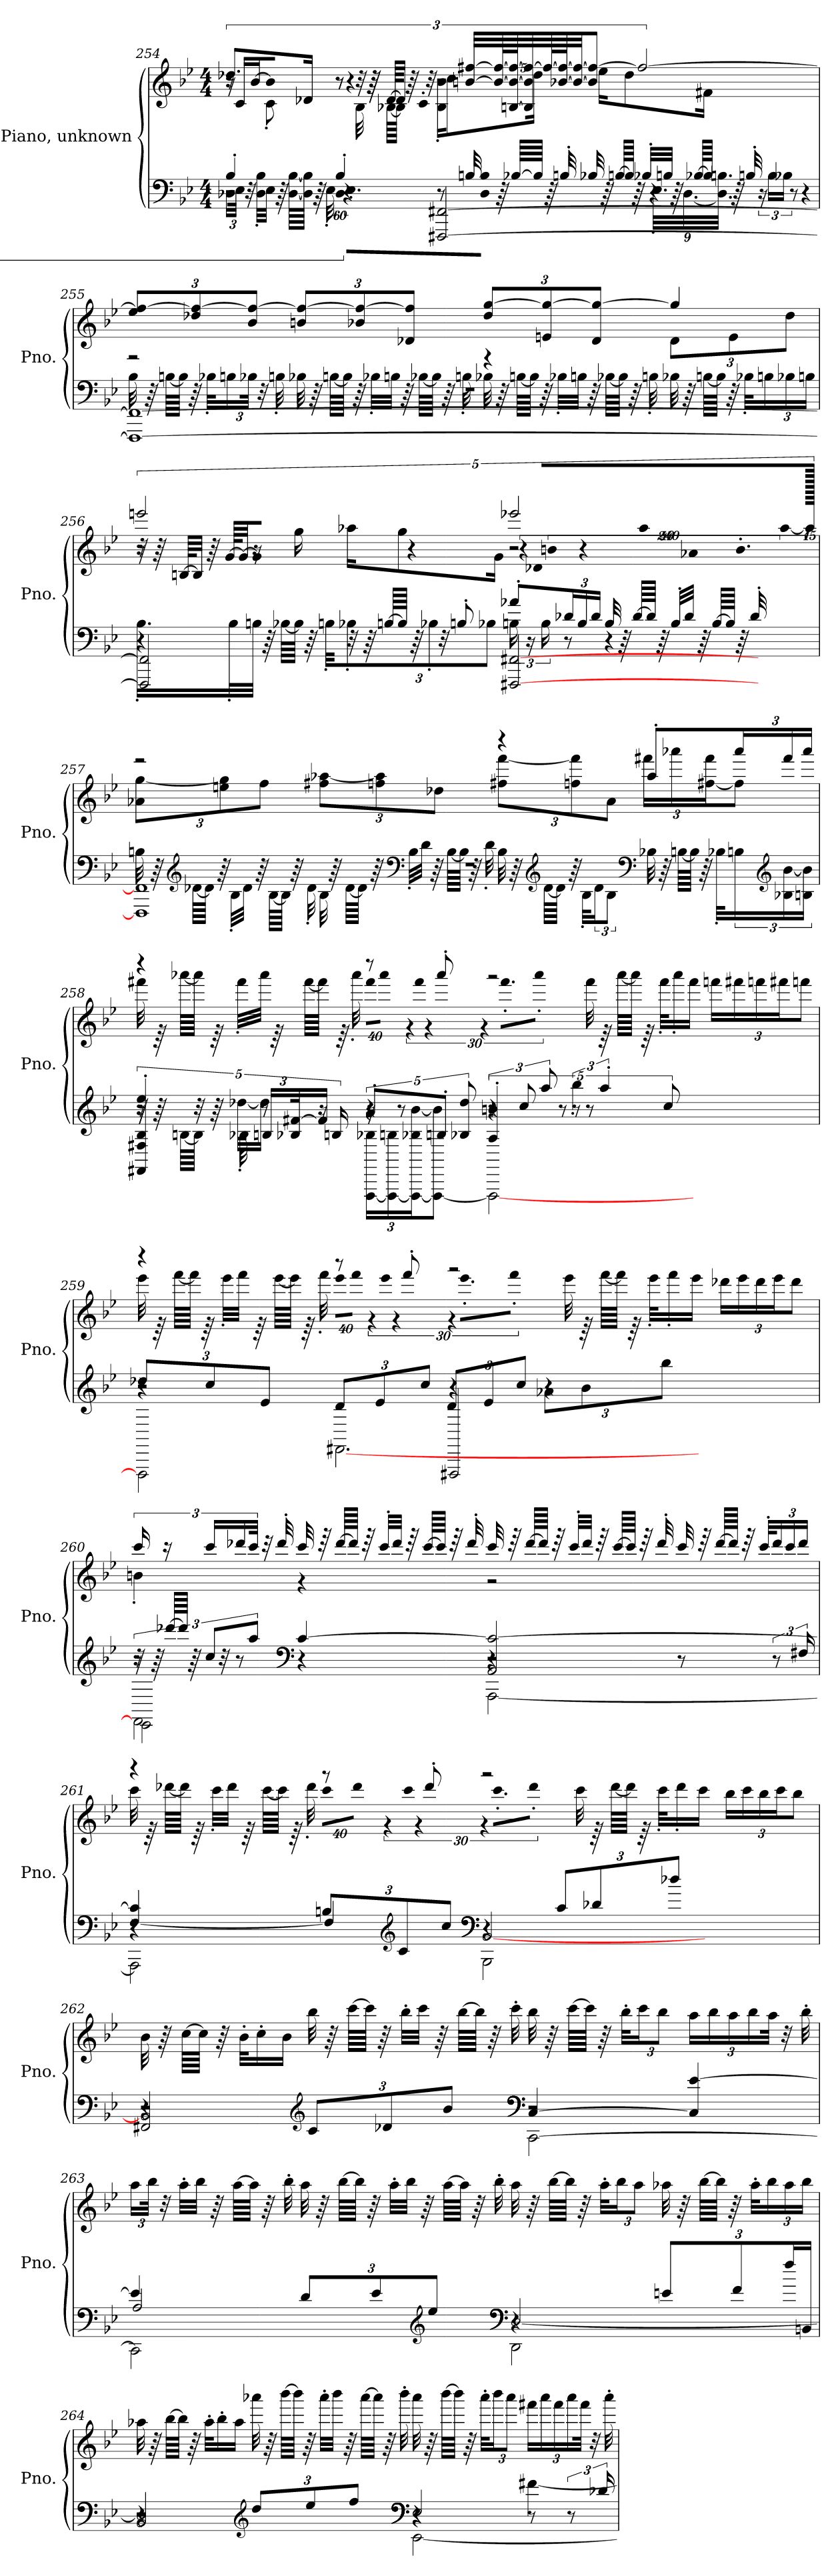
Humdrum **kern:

**kern	**kern
*part1	*part1
*staff2	*staff1
*I"Piano, unknown	*
*I'Pno.	*
!!LO:LB:g=z
*clefF4	*clefG2
*k[b-e-]	*k[b-e-]
*M4/4	*M4/4
=254	=254
*^	*
*	*Xbrackettup	*
*	*^	*^
*	*	*	*	*^
4B-'/	24D-X\LL	2r	24r	8r	8.dd-X/L
.	48E-\JJk	.	24c/LL	.	.
.	32r	.	.	.	.
.	.	.	[24b-/	.	.
.	32D-\' 32B-\'LLL	.	.	.	.
.	32E-\JJJ	.	16b-/JJ]	8c'\	.
.	64r	.	.	.	.
.	[64D-\ [64B-\LLLL	.	.	.	.
.	64D-\] 64B-\]JJJJ	.	32r	.	16d-X/Jk
.	64r	.	.	.	.
.	32E-'\	.	32c'/	.	.
*	*brackettup	*	*	*	*
!	!LO:N:vis=32	!	!	!	!
*	*	*	*Xbrackettup	*	*
4B-'/	1920%53D-\	.	[40bn/ [40ff#X/LLL	8r	8r
.	.	.	80b/_ 80ff#/_L	.	.
!	!LO:N:vis=64	!	!	!	!
.	640%9r	.	.	.	.
.	.	.	[80Bn/ 80b/_ 80ff#/_J	.	.
.	36.E-'\LLL	.	.	.	.
.	.	.	40B/] 40b/] 40ff#/_	.	.
.	.	.	80ff#/L_	.	.
!	!LO:N:vis=32	!	!	!	!
.	1920%53D-\ 1920%53B-\JJJ	.	.	.	.
.	.	.	[80b-X/ 80ff#/_J	.	.
.	.	.	40b-/_ 40ff#/_JJ	.	.
!	!LO:N:vis=64	!	!	!	!
.	640%9r	.	.	.	.
.	36.E-'\LLL	.	8b-/] 8ff#/_J	32B\	32r
.	.	.	.	64r	64r
.	[36.D-\	.	.	.	.
.	.	.	.	[64B-X\LLLL	[64d-/KKLL
.	.	.	.	64B-\JJJJ]	16d-/JJ]
.	.	.	.	64r	.
.	36.D-\] 36.Bn\JJJ	.	.	.	.
.	.	.	.	32r	.
8r	24r	[2FFF#X/ [2FF#X/	2ff#/_	16B-\' 16b-\'KL	2r
.	24B\LL	.	.	.	.
.	.	.	.	8cc\	.
.	24B-X\JJ	.	.	.	.
32Bn/	8r	.	.	.	.
64r	.	.	.	.	.
[64B-X/LLLL	.	.	.	.	.
64B-/JJJJ]	.	.	.	16dd-\Jk	.
64r	.	.	.	.	.
32Bn'/	.	.	.	.	.
32B-X/	4r	.	.	16ee-\KL	.
64r	.	.	.	.	.
[64Bn/LLLL	.	.	.	.	.
64B/JJJJ]	.	.	.	8dd-\	.
64r	.	.	.	.	.
32B-X'/LLL	.	.	.	.	.
32Bn/JJJ	.	.	.	.	.
64r	.	.	.	.	.
[64B-X/LLLL	.	.	.	.	.
64B-/JJJJ]	.	.	.	16f#X\Jk	.
64r	.	.	.	.	.
32Bn'/	.	.	.	.	.
*	*	*	*	*v	*v
!!LO:LB:g=z
=255	=255	=255	=255	=255
1r	32B-\	1FFF#_ 1FF#_	12ee-/ 12ff#/_L	2r
.	64r	.	.	.
.	[64Bn\LLLL	.	.	.
.	64B\JJJJ]	.	.	.
.	64r	.	.	.
.	.	.	12dd-X/ 12ff#/_	.
.	32B-X'\KLL	.	.	.
*	*Xbrackettup	*	*	*
.	24Bn\	.	.	.
.	48B-X\JJk	.	12b-/ 12ff#/_J	.
.	32r	.	.	.
.	32Bn'\	.	.	.
.	32B-X\	.	12bn/ 12ff#/_L	.
.	64r	.	.	.
.	[64Bn\LLLL	.	.	.
.	64B\JJJJ]	.	.	.
.	64r	.	.	.
.	.	.	12b-X/ 12ff#/_	.
.	32B-X'\LLL	.	.	.
.	32Bn\JJJ	.	.	.
.	64r	.	.	.
.	.	.	12d-X/ 12ff#/]J	.
.	[64B-X\LLLL	.	.	.
.	64B-\JJJJ]	.	.	.
.	64r	.	.	.
.	32Bn'\	.	.	.
.	32B-X\	.	12dd-/ [12gg/L	4r
.	64r	.	.	.
.	[64Bn\LLLL	.	.	.
.	64B\JJJJ]	.	.	.
.	64r	.	.	.
.	.	.	12en/ 12gg/_	.
.	32B-X'\LLL	.	.	.
.	32Bn\JJJ	.	.	.
.	64r	.	.	.
.	.	.	12d-/ 12gg/_J	.
.	[64B-X\LLLL	.	.	.
.	64B-\JJJJ]	.	.	.
.	64r	.	.	.
.	32Bn'\	.	.	.
.	32B-X\	.	4gg/]	12d-\L
.	64r	.	.	.
.	[64Bn\LLLL	.	.	.
.	64B\JJJJ]	.	.	.
.	64r	.	.	.
.	.	.	.	12e\
.	32B-X'\KLL	.	.	.
.	24Bn\	.	.	.
.	24B-X\	.	.	12dd-\J
.	24Bn\JJ	.	.	.
!!LO:PB:g=z
=256	=256	=256	=256	=256
*	*	*	*	*^
*	*	*	*	*	*brackettup
4r	16.B-'\LL	2FFF#/] 2FF#/]	2eeen/	8r	40r
.	.	.	.	.	80r
.	.	.	.	.	[80Bn/KLLL
.	.	.	.	.	40B/JJJ]
.	.	.	.	.	80r
.	.	.	.	.	[80g/KLLL
.	32B-'\L	.	.	.	.
.	.	.	.	.	40g/JJ_
.	32Bn\JJJ	.	.	16r	8g/J]
.	64r	.	.	.	.
.	[64B-X\LLLL	.	.	.	.
.	64B-\JJJJ]	.	.	16gg\	.
.	64r	.	.	.	.
.	32Bn'\KKL	.	.	.	.
32r	12B-X'\	.	.	16aa-X\KL	4r
64r	.	.	.	.	.
[64Bn/LLLL	.	.	.	.	.
64B/JJJJ]	.	.	.	8gg\	.
64r	.	.	.	.	.
.	12B-X'\	.	.	.	.
32r	.	.	.	.	.
8Bn'/	.	.	.	.	.
.	12B-X\J	.	.	.	.
.	.	.	.	16g\Jk	.
*	*brackettup	*	*	*	*
!	!	!	!	!	!LO:N:vis=32
8a-X'/L	24Bn\	[2FFF#X/ [2FF#X/	2eee-X/	2r	640%23r
!	!	!	!	!	!LO:N:vis=32
.	.	.	.	.	640%23d-X/KLL
.	24r	.	.	.	.
!	!	!	!	!	!LO:N:vis=16
.	.	.	.	.	1920%137bn/JJ
.	24B\	.	.	.	.
*Xbrackettup	*	*	*	*	*
24d-X/L	8r	.	.	.	.
!	!	!	!	!	!LO:N:vis=32
.	.	.	.	.	640%23r
24B/	.	.	.	.	.
!	!	!	!	!	!LO:N:vis=16
.	.	.	.	.	1920%137aa-/
24d-/JJ	.	.	.	.	.
32B/	4r	.	.	.	.
!	!	!	!	!	!LO:N:vis=16
.	.	.	.	.	1920%137a-X/LL
64r	.	.	.	.	.
[64d-/LLLL	.	.	.	.	.
64d-/JJJJ]	.	.	.	.	.
!	!	!	!	!	!LO:N:vis=16.
.	.	.	.	.	960%103b'/
64r	.	.	.	.	.
32B'/LLL	.	.	.	.	.
32d-/JJJ	.	.	.	.	.
64r	.	.	.	.	.
[64B/LLLL	.	.	.	.	.
.	.	.	.	.	[240%17aa-/J
64B/JJJJ]	.	.	.	.	.
64r	.	.	.	.	.
32d-'/	.	.	.	.	.
1920ryy	1920ryy	1920ryy	1920ryy	1920ryy	1920aa-/]
*	*	*	*	*v	*v
!!LO:LB:g=z
=257	=257	=257	=257	=257
*	*	*	*	*Xbrackettup
1r	32Bn\	1FFF#] 1FF#]	2r	12a-X\ [12gg\L
.	64r	.	.	.
*clefG2	*	*	*	*
.	[64d-X\LLLL	.	.	.
.	64d-\JJJJ]	.	.	.
.	64r	.	.	.
.	.	.	.	12een\ 12gg\]
.	32B'\LLL	.	.	.
.	32d-\JJJ	.	.	.
.	64r	.	.	.
.	.	.	.	12ff\J
.	[64B\LLLL	.	.	.
.	64B\JJJJ]	.	.	.
.	64r	.	.	.
.	32d-'\	.	.	.
.	32B\	.	.	12ff#X\ [12aa-X\L
.	64r	.	.	.
.	[64d-\LLLL	.	.	.
.	64d-\JJJJ]	.	.	.
.	64r	.	.	.
.	.	.	.	12ffn\ 12aa-\]
*clefF4	*	*	*	*
.	32B'\LLL	.	.	.
.	32d-\JJJ	.	.	.
.	64r	.	.	.
.	.	.	.	12dd-X\J
.	[64B\LLLL	.	.	.
.	64B\JJJJ]	.	.	.
.	64r	.	.	.
.	32d-'\	.	.	.
.	32B\	.	4r	12ff#X\ [12fff\L
.	64r	.	.	.
*clefG2	*	*	*	*
.	[64d-\LLLL	.	.	.
.	64d-\JJJJ]	.	.	.
.	64r	.	.	.
.	.	.	.	12ffn\ 12fff\]
.	32B'\KLL	.	.	.
.	24d-\J	.	.	.
.	12B\J	.	.	12a-\J
*clefF4	*	*	*	*
.	32B-X\	.	8aa-'/L	24fff#X\LL
.	64r	.	.	.
.	.	.	.	24aaa-X\
.	[64Bn\LLLL	.	.	.
.	64B\JJJJ]	.	.	.
.	64r	.	.	.
.	.	.	.	[24ff#X\ 24fff#\J
.	32B-X'\KLL	.	.	.
.	24Bn\	.	24aaa-/L	8ff#\J]
*clefG2	*	*	*	*
.	24B-X\ [24b-\	.	24fff#/	.
.	24Bn\ 24b-\]JJ	.	24aaa-/JJ	.
*v	*v	*v	*	*
!!LO:LB:g=z	!!
=258	=258	=258
*brackettup	*	*
*^	*	*
*	*^	*	*
*	*	*^	*	*
5FF#X/' 5F#X/' 5B-/' 5ee-/'	16r	8r	32r	4r	32fff#X\
.	.	.	64r	.	64r
.	.	.	[64Bn\LLLL	.	[64aaa-X\LLLL
.	32r	.	64B\JJJJ]	.	64aaa-\JJJJ]
.	.	.	64r	.	64r
.	[32dd-X\KLL	.	32B-X'\	.	32fff#'\LLL
*	*	*Xbrackettup	*	*	*
.	16dd-\JJ]	24Bn/LL	8r	.	32aaa-\JJJ
.	.	.	.	.	64r
.	.	48B-X/ [48f#X/K	.	.	.
.	.	.	.	.	[64fff#\LLLL
.	16r	16f#/JJ]	.	.	64fff#\JJJJ]
20Bn/	.	.	.	.	.
.	.	.	.	.	64r
.	.	.	.	.	32aaa-'\
*	*	*	*	*	*brackettup
!	!	!	!	!	!LO:N:vis=32
20r	4r	8a'/L	[24FFF\ 24B-X\LL	8r	640%23fff#\LLL
!	!	!	!	!	!LO:N:vis=32
.	.	.	.	.	640%23aaa-\JJJ
.	.	.	24FFF\_ 24Bn\	.	.
10r	.	.	.	.	.
!	!	!	!	!	!LO:N:vis=64
.	.	.	.	.	960%17r
.	.	.	24FFF\_ 24B-X\ [24b-\J	.	.
!	!	!	!	!	!LO:N:vis=64
.	.	.	.	.	960%17fff#\
!	!	!	!	!	!LO:N:vis=32
.	.	.	.	.	640%23r
.	.	8Bn'/J	8FFF\_ 8b-\]J	8aaa-'/	.
!	!	!	!	!	!LO:N:vis=64
.	.	.	.	.	960%17r
10B-X/ 10dd-/	.	.	.	.	.
!	!	!	!	!	!LO:N:vis=32.
.	.	.	.	.	1920%103fff#'\LLL
!	!	!	!	!	!LO:N:vis=32
.	.	.	.	.	640%23aaa-'\JJJ
*	*	*brackettup	*	*	*
10r	4r	6A/' 6bn/'	2FFF\_	2r	.
.	.	.	.	.	32fff#\
.	.	.	.	.	64r
.	.	.	.	.	[64aaa-\LLLL
.	.	.	.	.	64aaa-\JJJJ]
.	.	.	.	.	64r
.	.	.	.	.	32fff#'\KLL
10cc/	.	.	.	.	.
.	.	.	.	.	16aaa-'\
.	.	12aa/	.	.	.
.	.	.	.	.	16fff#\JJ
10r	.	.	.	.	.
.	4bb-'\	12r	.	.	.
*	*	*	*	*	*Xbrackettup
.	.	.	.	.	24fffn\LL
.	.	.	.	.	24fff#X\
10r	.	.	.	.	.
.	.	6aa'/	.	.	.
.	.	.	.	.	24fffn\
.	.	.	.	.	24fff#X\J
10cc/	.	.	.	.	.
.	.	.	.	.	12fffn\J
1920ryy	1920ryy	1920ryy	1920ryy	1920ryy	.
!!LO:LB:g=z	!!
=259	=259	=259	=259	=259	=259
*Xbrackettup	*	*	*	*	*
12dd-X/L	4r	2r	2FFF\]	4r	32eee-\
.	.	.	.	.	64r
.	.	.	.	.	[64fff\LLLL
.	.	.	.	.	64fff\JJJJ]
.	.	.	.	.	64r
12cc/	.	.	.	.	.
.	.	.	.	.	32eee-'\LLL
.	.	.	.	.	32fff\JJJ
.	.	.	.	.	64r
12e-/J	.	.	.	.	.
.	.	.	.	.	[64eee-\LLLL
.	.	.	.	.	64eee-\JJJJ]
.	.	.	.	.	64r
.	.	.	.	.	32fff'\
*	*	*	*	*	*brackettup
!	!	!	!	!	!LO:N:vis=32
12d/L	[2.FF#X\	.	.	8r	640%23eee-\LLL
!	!	!	!	!	!LO:N:vis=32
.	.	.	.	.	640%23fff\JJJ
!	!	!	!	!	!LO:N:vis=64
.	.	.	.	.	960%17r
12e-/	.	.	.	.	.
!	!	!	!	!	!LO:N:vis=64
.	.	.	.	.	960%17eee-\
!	!	!	!	!	!LO:N:vis=32
.	.	.	.	.	640%23r
.	.	.	.	8fff'/	.
!	!	!	!	!	!LO:N:vis=64
.	.	.	.	.	960%17r
!	!	!	!	!	!LO:N:vis=32.
.	.	.	.	.	1920%103eee-'\LLL
12cc/J	.	.	.	.	.
!	!	!	!	!	!LO:N:vis=32
.	.	.	.	.	640%23fff'\JJJ
2FFF#X/	.	12d/L	4r	2r	.
.	.	.	.	.	32eee-\
.	.	.	.	.	64r
.	.	.	.	.	[64fff\LLLL
.	.	.	.	.	64fff\JJJJ]
.	.	.	.	.	64r
.	.	12e-/	.	.	.
.	.	.	.	.	32eee-'\KLL
.	.	.	.	.	16fff'\
.	.	12cc/J	.	.	.
.	.	.	.	.	16eee-\JJ
.	.	4r	12a-X\L	.	.
*	*	*	*	*	*Xbrackettup
.	.	.	.	.	24ddd-X\LL
.	.	.	.	.	24eee-\
.	.	.	12b-\	.	.
.	.	.	.	.	24ddd-\
.	.	.	.	.	24eee-\J
.	.	.	12bb-\J	.	.
.	.	.	.	.	12ddd-\J
1920ryy	1920ryy	1920ryy	1920ryy	1920ryy	.
!!LO:LB:g=z	!!
=260	=260	=260	=260	=260	=260
*brackettup	*	*	*	*brackettup	*
12r	2FF#\]	32r	2EE-\	24ccc/	4bn'\
.	.	64r	.	.	.
.	.	.	.	24r	.
.	.	[64ddd-X/LLLL	.	.	.
.	.	64ddd-/JJJJ]	.	.	.
.	.	64r	.	.	.
12cc/L	.	.	.	24ccc/LL	.
.	.	32r	.	.	.
*	*	*	*	*Xbrackettup	*
.	.	8r	.	24ddd-X/	.
12aa/J	.	.	.	48ccc/JJk	.
.	.	.	.	32r	.
.	.	.	.	32ddd-'/	.
*clefF4	*	*	*	*	*
4r	.	[4c/	.	32ccc/	4r
.	.	.	.	64r	.
.	.	.	.	[64ddd-/LLLL	.
.	.	.	.	64ddd-/JJJJ]	.
.	.	.	.	64r	.
.	.	.	.	32ccc'/LLL	.
.	.	.	.	32ddd-/JJJ	.
.	.	.	.	64r	.
.	.	.	.	[64ccc/LLLL	.
.	.	.	.	64ccc/JJJJ]	.
.	.	.	.	64r	.
.	.	.	.	32ddd-'/	.
4r	2r	2AA/ 2c/_	[2AAA\	32ccc/	2r
.	.	.	.	64r	.
.	.	.	.	[64ddd-/LLLL	.
.	.	.	.	64ddd-/JJJJ]	.
.	.	.	.	64r	.
.	.	.	.	32ccc'/LLL	.
.	.	.	.	32ddd-/JJJ	.
.	.	.	.	64r	.
.	.	.	.	[64ccc/LLLL	.
.	.	.	.	64ccc/JJJJ]	.
.	.	.	.	64r	.
.	.	.	.	32ddd-'/	.
8r	.	.	.	32ccc/	.
.	.	.	.	64r	.
.	.	.	.	[64ddd-/LLLL	.
.	.	.	.	64ddd-/JJJJ]	.
.	.	.	.	64r	.
.	.	.	.	32ccc'/KLL	.
12r	.	.	.	24ddd-/	.
.	.	.	.	24ccc/	.
24F#X/	.	.	.	24ddd-/JJ	.
*	*	*v	*v	*	*
!!LO:LB:g=z	!!
=261	=261	=261	=261	=261
4r	[4F/ 4c/]	2AAA\]	4r	32ccc\
.	.	.	.	64r
.	.	.	.	[64ddd-X\LLLL
.	.	.	.	64ddd-\JJJJ]
.	.	.	.	64r
.	.	.	.	32ccc'\LLL
.	.	.	.	32ddd-\JJJ
.	.	.	.	64r
.	.	.	.	[64ccc\LLLL
.	.	.	.	64ccc\JJJJ]
.	.	.	.	64r
.	.	.	.	32ddd-'\
*Xbrackettup	*	*	*	*brackettup
!	!	!	!	!LO:N:vis=32
12Bn/L	4F/]	.	8r	640%23ccc\LLL
!	!	!	!	!LO:N:vis=32
.	.	.	.	640%23ddd-\JJJ
!	!	!	!	!LO:N:vis=64
.	.	.	.	960%17r
*clefG2	*	*	*	*
12c/	.	.	.	.
!	!	!	!	!LO:N:vis=64
.	.	.	.	960%17ccc\
!	!	!	!	!LO:N:vis=32
.	.	.	.	640%23r
.	.	.	8ddd-'/	.
!	!	!	!	!LO:N:vis=64
.	.	.	.	960%17r
!	!	!	!	!LO:N:vis=32.
.	.	.	.	1920%103ccc'\LLL
12cc/J	.	.	.	.
!	!	!	!	!LO:N:vis=32
.	.	.	.	640%23ddd-'\JJJ
*clefF4	*	*	*	*
4r	[2BB-/	2BBB-\	2r	.
.	.	.	.	32ccc\
.	.	.	.	64r
.	.	.	.	[64ddd-\LLLL
.	.	.	.	64ddd-\JJJJ]
.	.	.	.	64r
.	.	.	.	32ccc'\KLL
.	.	.	.	16ddd-'\
.	.	.	.	16ccc\JJ
12c/L	.	.	.	.
*	*	*	*	*Xbrackettup
.	.	.	.	24bb-\LL
.	.	.	.	24ccc\
12d-X/	.	.	.	.
.	.	.	.	24bb-\
.	.	.	.	24ccc\J
12dd-X/J	.	.	.	.
.	.	.	.	12bb-\J
1920ryy	1920ryy	1920ryy	1920ryy	.
*	*	*	*v	*v
!!LO:PB:g=z
=262	=262	=262	=262
4r	2FF#X/ 2BB-/]	2r	32b-\
.	.	.	64r
.	.	.	[64cc\LLLL
.	.	.	64cc\JJJJ]
.	.	.	64r
.	.	.	32b-'\KLL
.	.	.	16cc'\
.	.	.	16b-\JJ
*clefG2	*	*	*
12c/L	.	.	32bb-\
.	.	.	64r
.	.	.	[64ccc\LLLL
.	.	.	64ccc\JJJJ]
.	.	.	64r
12d-X/	.	.	.
.	.	.	32bb-'\LLL
.	.	.	32ccc\JJJ
.	.	.	64r
12b-/J	.	.	.
.	.	.	[64bb-\LLLL
.	.	.	64bb-\JJJJ]
.	.	.	64r
.	.	.	32ccc'\
*clefF4	*	*	*
[4C/	2r	[2CC\	32bb-\
.	.	.	64r
.	.	.	[64ccc\LLLL
.	.	.	64ccc\JJJJ]
.	.	.	64r
.	.	.	32bb-'\KLL
.	.	.	24ccc\J
.	.	.	12bb-\J
4C/] [4e-/	.	.	24aa\LL
.	.	.	24bb-\
.	.	.	24aa\
.	.	.	24bb-\
.	.	.	48aa\JJk
.	.	.	32r
.	.	.	32bb-'\
!!LO:LB:g=z
=263	=263	=263	=263
4e-/]	2A/	2CC\]	24aa\LL
.	.	.	48bb-\JJk
.	.	.	32r
.	.	.	32aa'\LLL
.	.	.	32bb-\JJJ
.	.	.	64r
.	.	.	[64aa\LLLL
.	.	.	64aa\JJJJ]
.	.	.	64r
.	.	.	32bb-'\
12d/L	.	.	32aa\
.	.	.	64r
.	.	.	[64bb-\LLLL
.	.	.	64bb-\JJJJ]
.	.	.	64r
12e-/	.	.	.
.	.	.	32aa'\LLL
.	.	.	32bb-\JJJ
.	.	.	64r
*clefG2	*	*	*
12ee-/J	.	.	.
.	.	.	[64aa\LLLL
.	.	.	64aa\JJJJ]
.	.	.	64r
.	.	.	32bb-'\
*clefF4	*	*	*
4r	[2D/	2DD\	32aa\
.	.	.	64r
.	.	.	[64bb-\LLLL
.	.	.	64bb-\JJJJ]
.	.	.	64r
.	.	.	32aa'\KLL
.	.	.	24bb-\J
.	.	.	12aa\J
12en/L	.	.	32aa-X\
.	.	.	64r
.	.	.	[64bb-\LLLL
.	.	.	64bb-\JJJJ]
.	.	.	64r
12f/	.	.	.
.	.	.	32aa-'\KLL
.	.	.	24bb-\
24ff/L	.	.	24aa-\
24BBn/JJ	.	.	24bb-\JJ
!!LO:LB:g=z
=264	=264	=264	=264
*	*	*^	*
4r	2r	2BB-/ 2D/]	2r	32aa-X\
.	.	.	.	64r
.	.	.	.	[64bb-\LLLL
.	.	.	.	64bb-\JJJJ]
.	.	.	.	64r
.	.	.	.	32aa-'\KLL
.	.	.	.	16bb-'\
.	.	.	.	16aa-\JJ
*clefG2	*	*	*	*
12dd/L	.	.	.	32aaa-X\
.	.	.	.	64r
.	.	.	.	[64bbb-\LLLL
.	.	.	.	64bbb-\JJJJ]
.	.	.	.	64r
12ee-/	.	.	.	.
.	.	.	.	32aaa-'\LLL
.	.	.	.	32bbb-\JJJ
.	.	.	.	64r
12ff/J	.	.	.	.
.	.	.	.	[64aaa-\LLLL
.	.	.	.	64aaa-\JJJJ]
.	.	.	.	64r
.	.	.	.	32bbb-'\
*clefF4	*	*	*	*
4r	4r	2E-/	[2EE-\	32aaa-\
.	.	.	.	64r
.	.	.	.	[64bbb-\LLLL
.	.	.	.	64bbb-\JJJJ]
.	.	.	.	64r
.	.	.	.	32aaa-'\KLL
.	.	.	.	24bbb-\J
.	.	.	.	12aaa-\J
8r	[4f#X\	.	.	24fff#X\LL
.	.	.	.	24aaa-\
.	.	.	.	24fff#\
*brackettup	*	*	*	*
12r	.	.	.	24aaa-\
.	.	.	.	48fff#\JJk
.	.	.	.	32r
24d-X/	.	.	.	.
.	.	.	.	32aaa-'\
*v	*v	*v	*v	*
=	=
*-	*-
